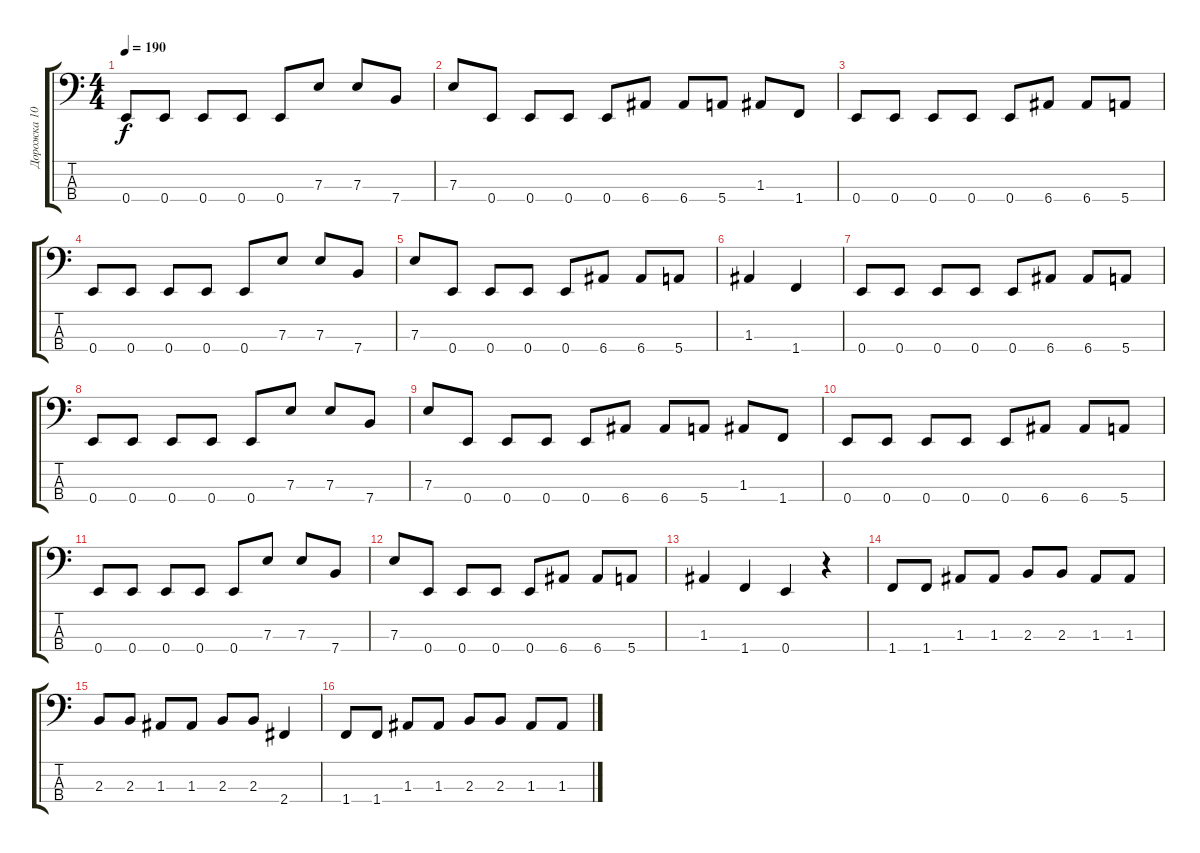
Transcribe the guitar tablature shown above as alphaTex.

\track ("Дорожка 10" "Дорожка 10") {instrument electricbasspick}
\staff {score tabs}
\tuning (G2 D2 A1 E1) {hide}
\ts (4 4)
\tempo 190
\clef f4
\ks c
0.4.8{dy f} 0.4.8 0.4.8 0.4.8 0.4.8 7.3.8 7.3.8 7.4.8 |
7.3.8 0.4.8 0.4.8 0.4.8 0.4.8 6.4.8 6.4.8 5.4.8 1.3.8 1.4.8 |
0.4.8 0.4.8 0.4.8 0.4.8 0.4.8 6.4.8 6.4.8 5.4.8 |
0.4.8 0.4.8 0.4.8 0.4.8 0.4.8 7.3.8 7.3.8 7.4.8 |
7.3.8 0.4.8 0.4.8 0.4.8 0.4.8 6.4.8 6.4.8 5.4.8 |
1.3.4 1.4.4 |
0.4.8 0.4.8 0.4.8 0.4.8 0.4.8 6.4.8 6.4.8 5.4.8 |
0.4.8 0.4.8 0.4.8 0.4.8 0.4.8 7.3.8 7.3.8 7.4.8 |
7.3.8 0.4.8 0.4.8 0.4.8 0.4.8 6.4.8 6.4.8 5.4.8 1.3.8 1.4.8 |
0.4.8 0.4.8 0.4.8 0.4.8 0.4.8 6.4.8 6.4.8 5.4.8 |
0.4.8 0.4.8 0.4.8 0.4.8 0.4.8 7.3.8 7.3.8 7.4.8 |
7.3.8 0.4.8 0.4.8 0.4.8 0.4.8 6.4.8 6.4.8 5.4.8 |
1.3.4 1.4.4 0.4.4 r.4 |
1.4.8 1.4.8 1.3.8 1.3.8 2.3.8 2.3.8 1.3.8 1.3.8 |
2.3.8 2.3.8 1.3.8 1.3.8 2.3.8 2.3.8 2.4.4 |
1.4.8 1.4.8 1.3.8 1.3.8 2.3.8 2.3.8 1.3.8 1.3.8
